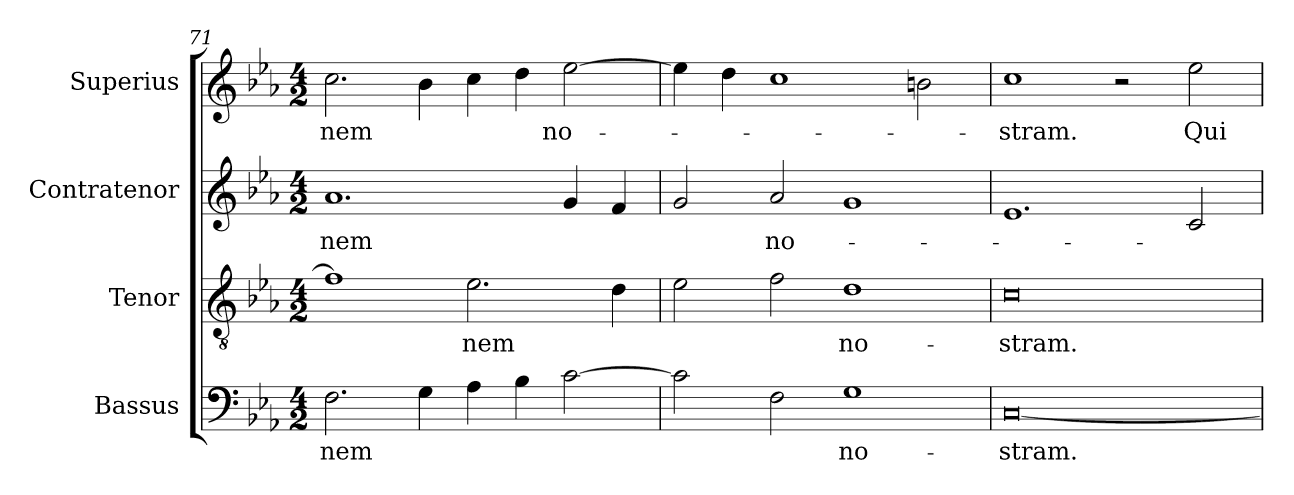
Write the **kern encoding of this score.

**kern	**text	**kern	**text	**kern	**text	**kern	**text
*part4	*part4	*part3	*part3	*part2	*part2	*part1	*part1
*staff4	*staff4	*staff3	*staff3	*staff2	*staff2	*staff1	*staff1
*I"Bassus	*	*I"Tenor	*	*I"Contratenor	*	*I"Superius	*
*I'B.	*	*I'T.	*	*	*	*	*
*clefF4	*	*clefGv2	*	*clefG2	*	*clefG2	*
*	*	*ITrd7c12	*	*ITrd7c12	*	*	*
*k[b-e-a-]	*	*k[b-e-a-]	*	*k[b-e-a-]	*	*k[b-e-a-]	*
*E-:	*	*E-:	*	*E-:	*	*E-:	*
*M4/2	*	*M4/2	*	*M4/2	*	*M4/2	*
=71	=71	=71	=71	=71	=71	=71	=71
!	!LO:LY:b:color=#000000	!	!	!	!	!	!
!	!	!	!	!	!LO:LY:b:color=#000000	!	!
!	!	!	!	!	!	!	!LO:LY:b:color=#000000
2.Fi\	-nem	1Fi]	.	1.A-i	-nem	2.cci\	-nem
4Gi\	.	.	.	.	.	4b-i\	.
!	!	!	!LO:LY:b:color=#000000	!	!	!	!
4A-i\	.	2.E-i\	-nem	.	.	4cci\	.
4B-i\	.	.	.	.	.	4ddi\	.
!	!	!	!	!	!	!	!LO:LY:b:color=#000000
[>2ci\	.	.	.	4Gi/	.	[>2ee-i\	no-
.	.	4Di\	.	4Fi/	.	.	.
=72	=72	=72	=72	=72	=72	=72	=72
2ci\]	.	2E-i\	.	2Gi/	.	4ee-i\]	.
.	.	.	.	.	.	4ddi\	.
!	!	!	!	!	!LO:LY:b:color=#000000	!	!
2Fi\	.	2Fi\	.	2A-i/	no-	1cci	.
!	!LO:LY:b:color=#000000	!	!	!	!	!	!
!	!	!	!LO:LY:b:color=#000000	!	!	!	!
1Gi	no-	1Di	no-	1Gi	.	.	.
.	.	.	.	.	.	2bi\	.
!!LO:LB:g=z
=73	=73	=73	=73	=73	=73	=73	=73
!	!LO:LY:b:color=#000000	!	!	!	!	!	!
!	!	!	!LO:LY:b:color=#000000	!	!	!	!
!	!	!	!	!	!	!	!LO:LY:b:color=#000000
[<0Ci	-stram.	0Ci	-stram.	1.E-i	.	1cci	-stram.
.	.	.	.	.	.	2r	.
!	!	!	!	!	!	!	!LO:LY:b:color=#000000
.	.	.	.	2Ci/	.	2ee-i\	Qui
=	=	=	=	=	=	=	=
*-	*-	*-	*-	*-	*-	*-	*-
